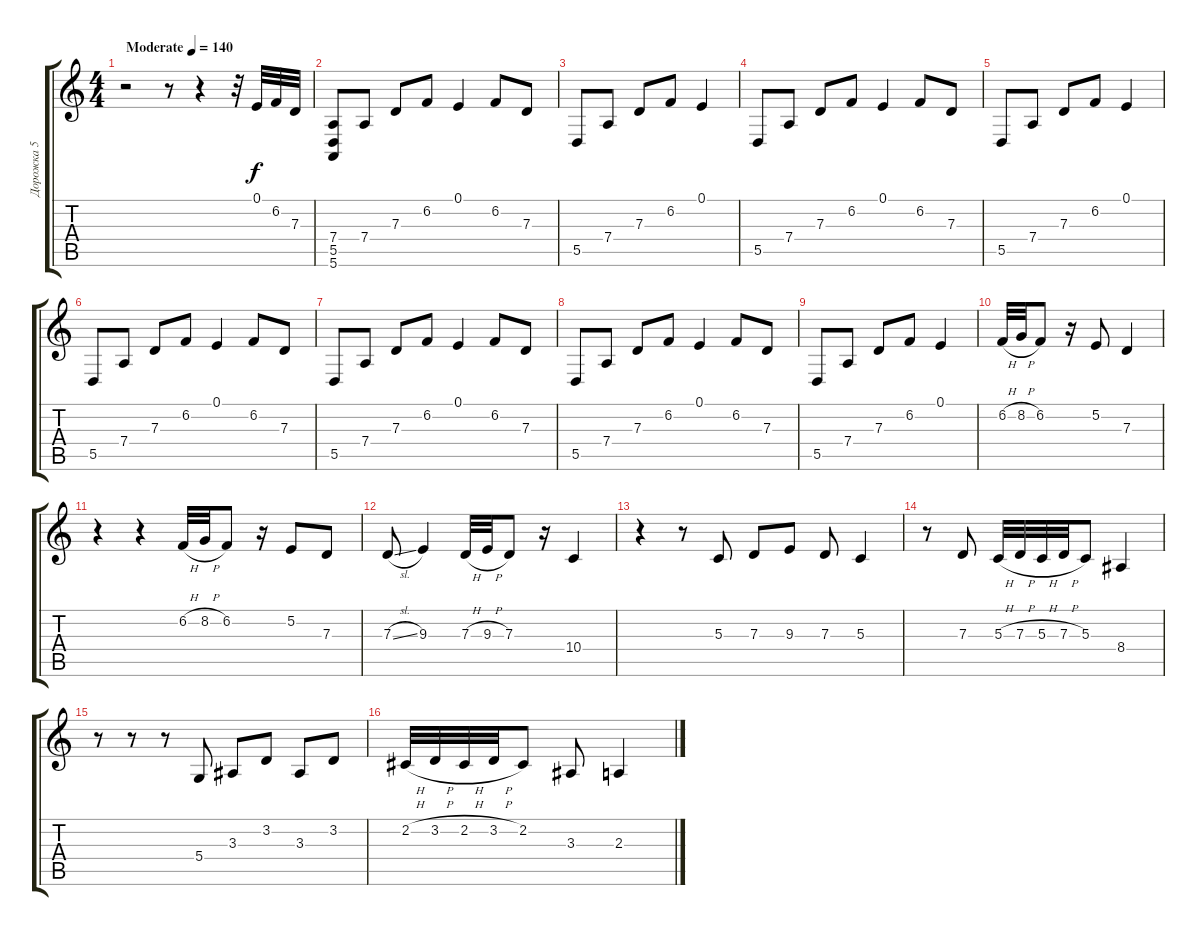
\track ("Дорожка 5" "Дорожка 5") {instrument pad2warm}
\staff {score tabs}
\tuning (E4 B3 G3 D3 A2 E2) {hide}
\ts (4 4)
\tempo (140 "Moderate")
\clef g2
\ks c
r.2{dy f instrument pad2warm} r.8 r.4 r.32 0.1.32 6.2.32 7.3.32 |
(7.4 5.5 5.6).8 7.4.8 7.3.8 6.2.8 0.1.4 6.2.8 7.3.8 |
5.5.8 7.4.8 7.3.8 6.2.8 0.1.4 |
5.5.8 7.4.8 7.3.8 6.2.8 0.1.4 6.2.8 7.3.8 |
5.5.8 7.4.8 7.3.8 6.2.8 0.1.4 |
5.5.8 7.4.8 7.3.8 6.2.8 0.1.4 6.2.8 7.3.8 |
5.5.8 7.4.8 7.3.8 6.2.8 0.1.4 6.2.8 7.3.8 |
5.5.8 7.4.8 7.3.8 6.2.8 0.1.4 6.2.8 7.3.8 |
5.5.8 7.4.8 7.3.8 6.2.8 0.1.4 |
6.2{h}.32 8.2{h}.32 6.2.8 r.16 5.2.8 7.3.4 |
r.4 r.4 6.2{h}.32 8.2{h}.32 6.2.8 r.16 5.2.8 7.3.8 |
7.3{sl}.8 9.3.4 7.3{h}.32 9.3{h}.32 7.3.8 r.16 10.4.4 |
r.4 r.8 5.3.8 7.3.8 9.3.8 7.3.8 5.3.4 |
r.8 7.3.8 5.3{h}.32 7.3{h}.32 5.3{h}.32 7.3{h}.32 5.3.8 8.4.4 |
r.8 r.8 r.8 5.4.8 3.3.8 3.2.8 3.3.8 3.2.8 |
2.2{h}.32 3.2{h}.32 2.2{h}.32 3.2{h}.32 2.2.8 3.3.8 2.3.4
